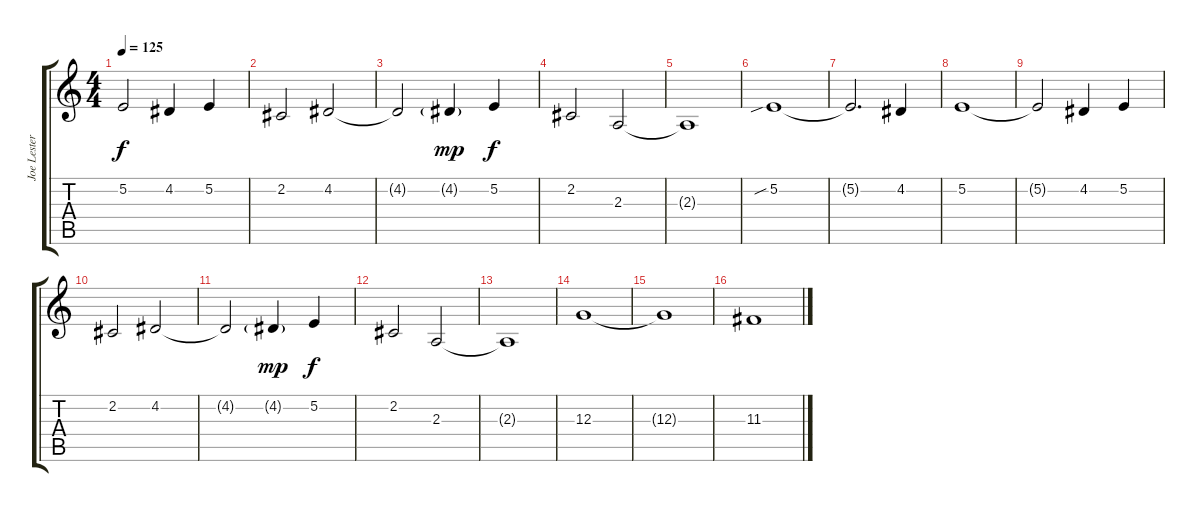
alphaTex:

\track ("Joe Lester - Keyboard" "Joe Lester") {instrument lead3calliope}
\staff {score tabs}
\tuning (E4 B3 G3 D3 A2 E2) {hide}
\ts (4 4)
\tempo 125
\clef g2
\ks c
5.2{t}.2{dy f} 4.2.4 5.2.4 |
2.2.2 4.2.2 |
4.2{t}.2 4.2{g}.4{dy mp} 5.2.4{dy f} |
2.2.2 2.3.2 |
2.3{t}.1 |
5.2{sib}.1 |
5.2{t}.2{d} 4.2.4 |
5.2.1 |
5.2{t}.2 4.2.4 5.2.4 |
2.2.2 4.2.2 |
4.2{t}.2 4.2{g}.4{dy mp} 5.2.4{dy f} |
2.2.2 2.3.2 |
2.3{t}.1 |
12.3.1{instrument lead8bassandlead} |
12.3{t}.1 |
11.3.1
